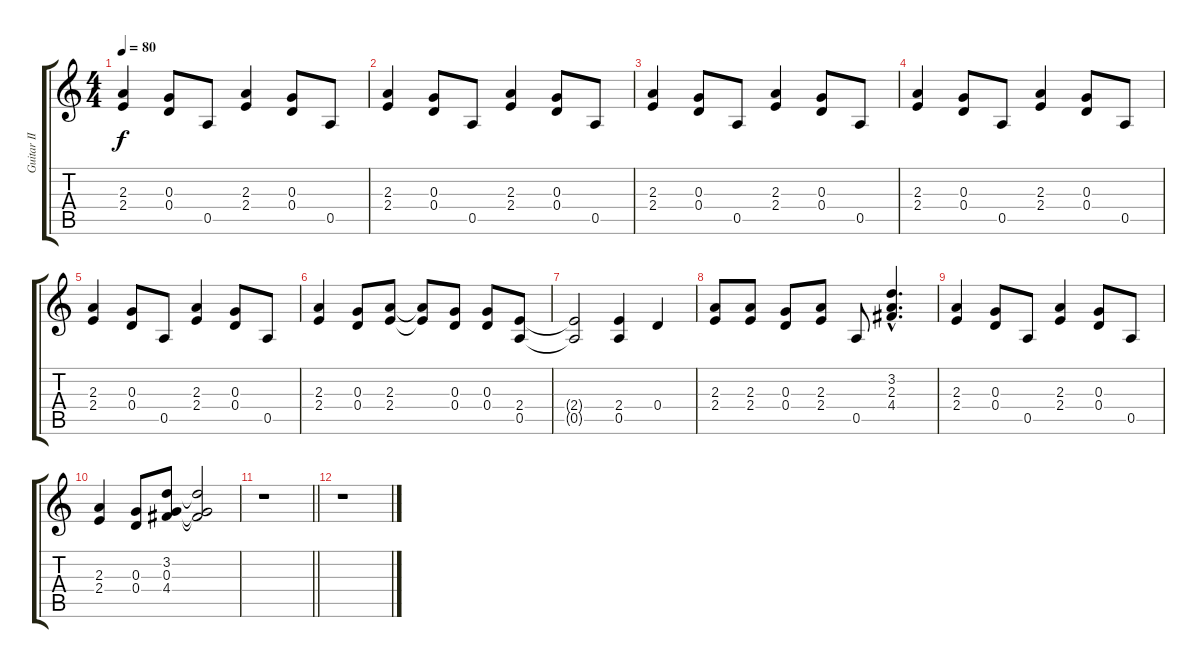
\track ("Guitar II" "Guitar II") {instrument distortionguitar}
\staff {score tabs}
\tuning (E4 B3 G3 D3 A2 E2) {hide}
\ts (4 4)
\tempo 80
\clef g2
\ks c
(2.3 2.4).4{dy f volume 6} (0.3 0.4).8 0.5.8 (2.3 2.4).4 (0.3 0.4).8 0.5.8 |
(2.3 2.4).4{volume 5} (0.3 0.4).8 0.5.8 (2.3 2.4).4 (0.3 0.4).8 0.5.8 |
(2.3 2.4).4{volume 4} (0.3 0.4).8 0.5.8 (2.3 2.4).4 (0.3 0.4).8 0.5.8 |
(2.3 2.4).4{volume 3} (0.3 0.4).8 0.5.8 (2.3 2.4).4 (0.3 0.4).8 0.5.8 |
(2.3 2.4).4{volume 2} (0.3 0.4).8 0.5.8 (2.3 2.4).4 (0.3 0.4).8 0.5.8 |
(2.3 2.4).4{volume 1} (0.3 0.4).8 (2.3 2.4).8 (2.3{t} 2.4{t}).8 (0.3 0.4).8 (0.3 0.4).8 (2.4 0.5).8 |
(2.4{t} 0.5{t}).2 (2.4 0.5).4 0.4.4 |
(2.3 2.4).8{volume 0} (2.3 2.4).8 (0.3 0.4).8 (2.3 2.4).8 0.5.8 (3.2{hac} 2.3{hac} 4.4{hac}).4{d} |
(2.3 2.4).4 (0.3 0.4).8 0.5.8 (2.3 2.4).4 (0.3 0.4).8 0.5.8 |
(2.3 2.4).4 (0.3 0.4).8 (3.2 0.3 4.4).8 (3.2{t} 0.3{t} 4.4{t}).2 |
\barLineRight lightlight
r.1 |
r.1
